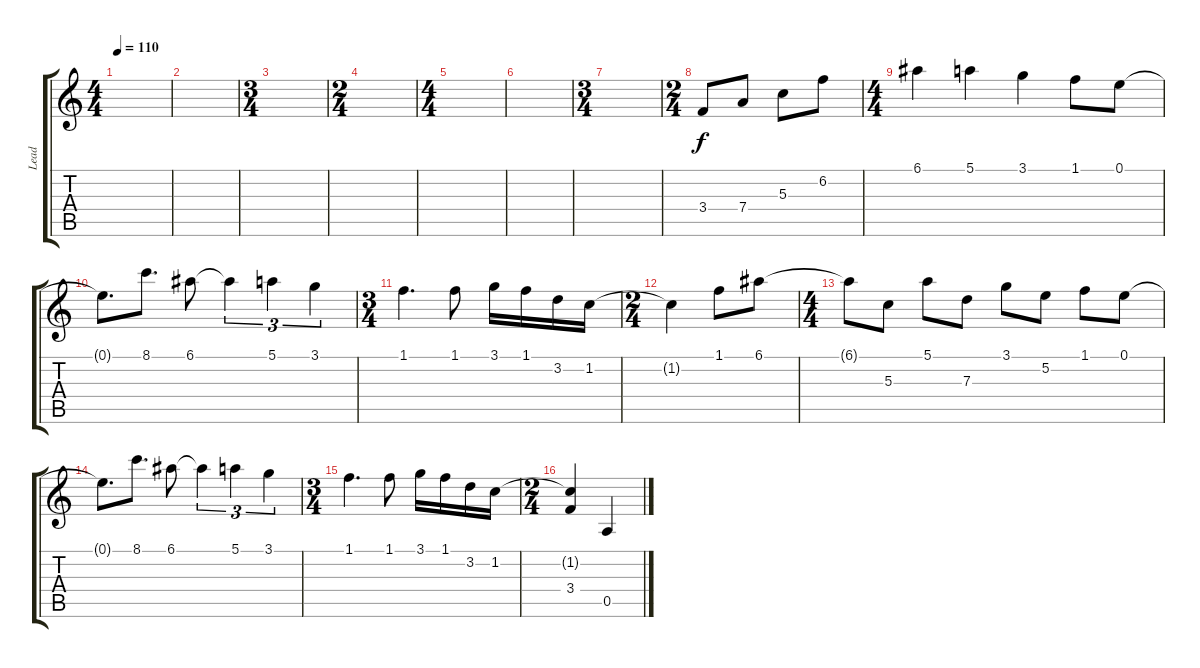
\track ("Lead" "Lead") {instrument distortionguitar}
\staff {score tabs}
\tuning (E4 B3 G3 D3 A2 E2) {hide}
\ts (4 4)
\tempo 110
\clef g2
\ks c
|
|
\ts (3 4)
|
\ts (2 4)
|
\ts (4 4)
|
|
\ts (3 4)
|
\ts (2 4)
3.4.8 7.4.8 5.3.8 6.2.8 |
\ts (4 4)
6.1.4 5.1.4 3.1.4 1.1.8 0.1.8 |
0.1{t}.8{d} 8.1.8{d} 6.1.8 6.1{t}.4{tu (3 2)} 5.1.4{tu (3 2)} 3.1.4{tu (3 2)} |
\ts (3 4)
1.1.4{d} 1.1.8 3.1.16 1.1.16 3.2.16 1.2.16 |
\ts (2 4)
1.2{t}.4 1.1.8 6.1.8 |
\ts (4 4)
6.1{t}.8 5.3.8 5.1.8 7.3.8 3.1.8 5.2.8 1.1.8 0.1.8 |
0.1{t}.8{d} 8.1.8{d} 6.1.8 6.1{t}.4{tu (3 2)} 5.1.4{tu (3 2)} 3.1.4{tu (3 2)} |
\ts (3 4)
1.1.4{d} 1.1.8 3.1.16 1.1.16 3.2.16 1.2.16 |
\ts (2 4)
(1.2{t} 3.4).4 0.5.4
